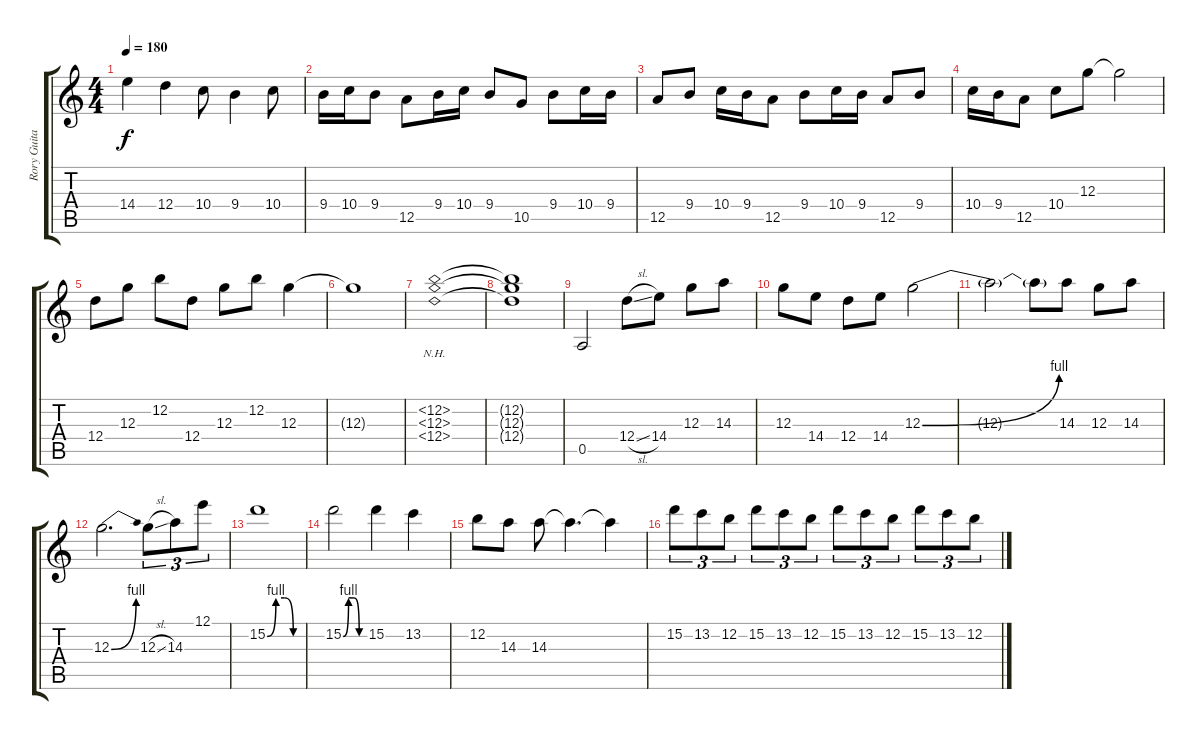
\track ("Rory Guitar" "Rory Guita") {instrument distortionguitar}
\staff {score tabs}
\tuning (E4 B3 G3 D3 A2 E2) {hide}
\ts (4 4)
\tempo 180
\clef g2
\ks c
14.4.4{dy f} 12.4.4 10.4.8 9.4.4 10.4.8 |
9.4.16 10.4.16 9.4.8 12.5.8 9.4.16 10.4.16 9.4.8 10.5.8 9.4.8 10.4.16 9.4.16 |
12.5.8 9.4.8 10.4.16 9.4.16 12.5.8 9.4.8 10.4.16 9.4.16 12.5.8 9.4.8 |
10.4.16 9.4.16 12.5.8 10.4.8 12.3.8 12.3{t}.2 |
12.4.8 12.3.8 12.2.8 12.4.8 12.3.8 12.2.8 12.3.4 |
12.3{t}.1 |
(12.2{nh} 12.3{nh} 12.4{nh}).1 |
(12.2{t} 12.3{t} 12.4{t}).1 |
0.5.2 12.4{sl}.8 14.4.8 12.3.8 14.3.8 |
12.3.8 14.4.8 12.4.8 14.4.8 12.3{be (bend 0 0 60 4)}.2 |
12.3{t}.2 12.3{t}.8 14.3.8 12.3.8 14.3.8 |
12.3{be (bend 0 0 60 4)}.2{d} 12.3{sl}.8{tu (3 2)} 14.3.8{tu (3 2)} 12.1.8{tu (3 2)} |
15.2{be (custom 0 0 15 4 30 4 45 0 60 0)}.1 |
15.2{be (custom 0 0 15 4 30 4 45 0 60 0)}.2 15.2.4 13.2.4 |
12.2.8 14.3.8 14.3.8 14.3{t}.4{d} 14.3{t}.4 |
15.2.8{tu (3 2)} 13.2.8{tu (3 2)} 12.2.8{tu (3 2)} 15.2.8{tu (3 2)} 13.2.8{tu (3 2)} 12.2.8{tu (3 2)} 15.2.8{tu (3 2)} 13.2.8{tu (3 2)} 12.2.8{tu (3 2)} 15.2.8{tu (3 2)} 13.2.8{tu (3 2)} 12.2.8{tu (3 2)}
